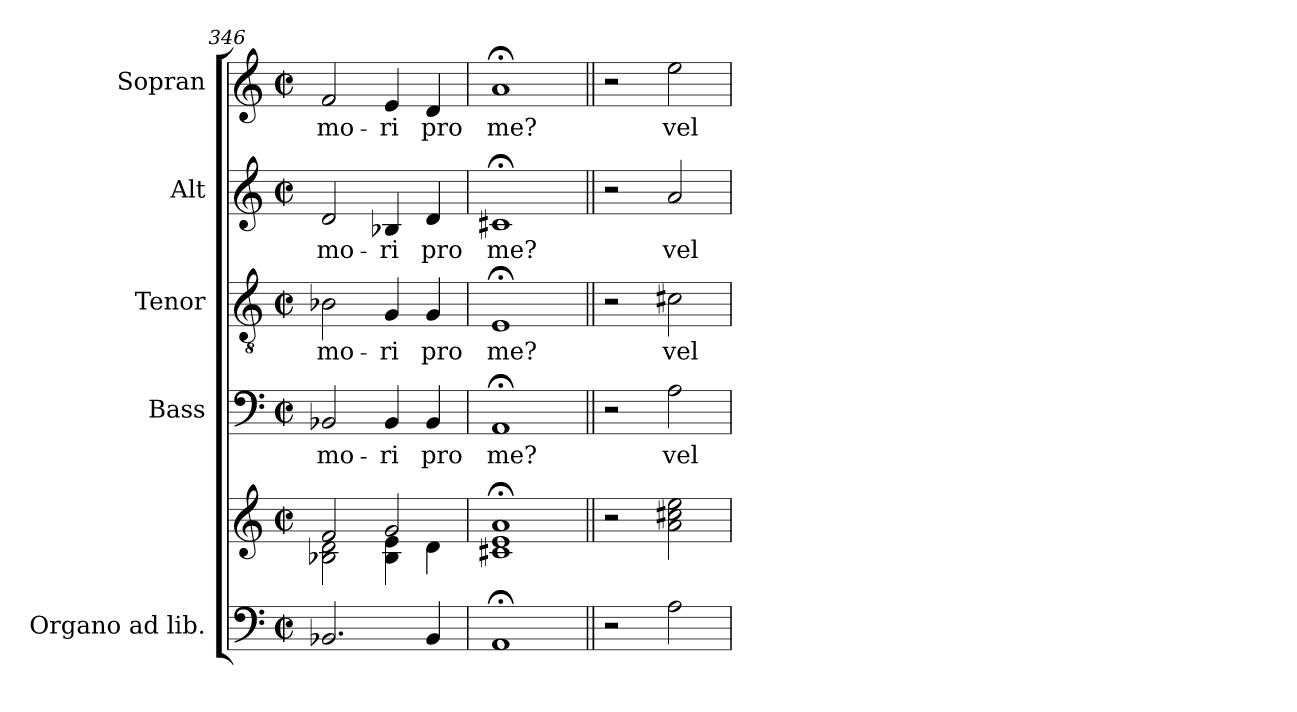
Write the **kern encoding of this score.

**kern	**kern	**kern	**text	**kern	**text	**kern	**text	**kern	**text
*part5	*part5	*part4	*part4	*part3	*part3	*part2	*part2	*part1	*part1
*staff6	*staff5	*staff4	*staff4	*staff3	*staff3	*staff2	*staff2	*staff1	*staff1
*I"Organo ad lib.	*	*I"Bass	*	*I"Tenor	*	*I"Alt	*	*I"Sopran	*
*	*	*I'B.	*	*I'T.	*	*I'A.	*	*I'S.	*
*clefF4	*clefG2	*clefF4	*	*clefGv2	*	*clefG2	*	*clefG2	*
*k[]	*k[]	*k[]	*	*k[]	*	*k[]	*	*k[]	*
*C:	*C:	*C:	*	*C:	*	*C:	*	*C:	*
*M2/2	*M2/2	*M2/2	*	*M2/2	*	*M2/2	*	*M2/2	*
*met(c|)	*met(c|)	*met(c|)	*	*met(c|)	*	*met(c|)	*	*met(c|)	*
=346	=346	=346	=346	=346	=346	=346	=346	=346	=346
*	*^	*	*	*	*	*	*	*	*
!	!	!	!	!LO:LY:b	!	!LO:LY:b	!	!LO:LY:b	!	!LO:LY:b
2.BB-X/	2f/	2B-X\ 2d\	2BB-X/	mo-	2B-X\	mo-	2d/	mo-	2f/	mo-
!	!	!	!	!LO:LY:b	!	!LO:LY:b	!	!LO:LY:b	!	!LO:LY:b
.	2g/	4B-\ 4e\	4BB-/	-ri	4G/	-ri	4B-X/	-ri	4e/	-ri
!	!	!	!	!LO:LY:b	!	!LO:LY:b	!	!LO:LY:b	!	!LO:LY:b
4BB-/	.	4d\	4BB-/	pro	4G/	pro	4d/	pro	4d/	pro
=347	=347	=347	=347	=347	=347	=347	=347	=347	=347	=347
!	!	!	!	!LO:LY:b	!	!LO:LY:b	!	!LO:LY:b	!	!LO:LY:b
*	*v	*v	*	*	*	*	*	*	*	*
1AA;	1c#X;< 1e;< 1a;<	1AA;<	me?	1E;<	me?	1c#X;<	me?	1a;<	me?
=348||	=348||	=348||	=348||	=348||	=348||	=348||	=348||	=348||	=348||
2r	2r	2r	.	2r	.	2r	.	2r	.
!	!	!	!LO:LY:b	!	!LO:LY:b	!	!LO:LY:b	!	!LO:LY:b
2A\	2a\ 2cc#X\ 2ee\	2A\	vel	2c#X\	vel	2a/	vel	2ee\	vel
=	=	=	=	=	=	=	=	=	=
*-	*-	*-	*-	*-	*-	*-	*-	*-	*-
